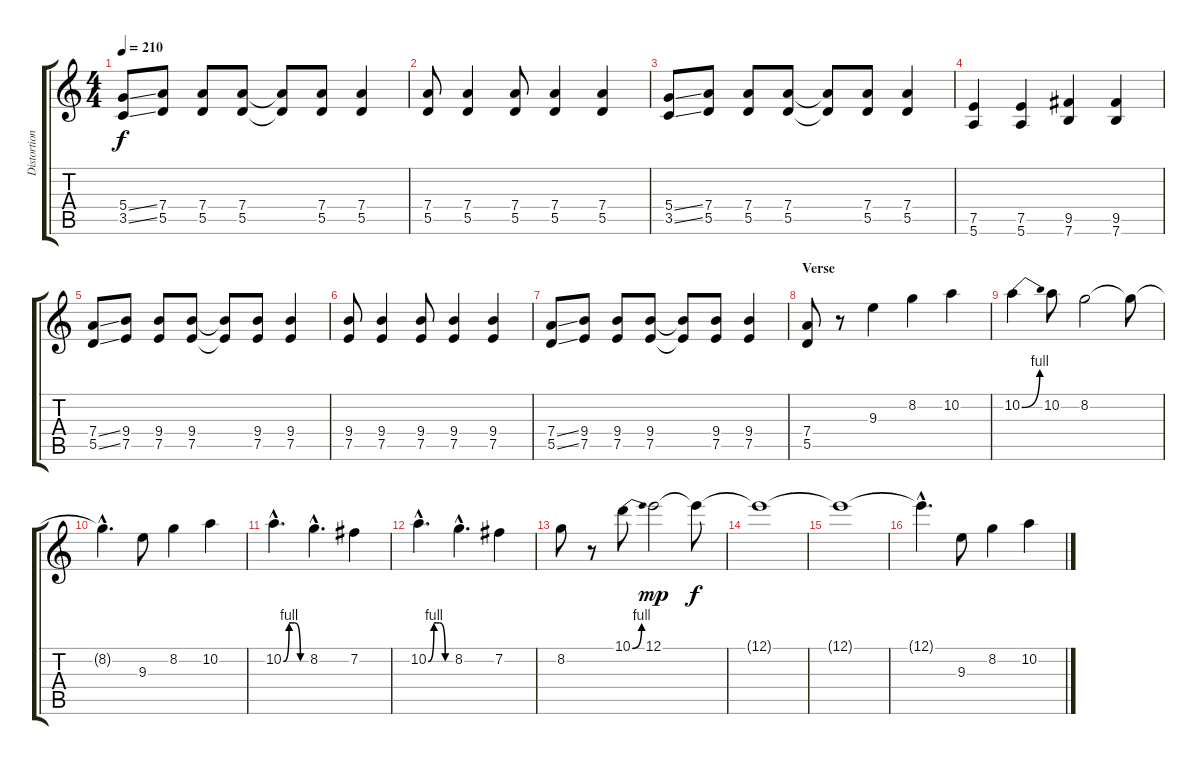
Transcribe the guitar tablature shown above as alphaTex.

\track ("Distortion Guitar 1" "Distortion") {instrument distortionguitar}
\staff {score tabs}
\tuning (E4 B3 G3 D3 A2 E2) {hide}
\ts (4 4)
\tempo 210
\clef g2
\ks c
(5.4{ss} 3.5{ss}).8{dy f} (7.4 5.5).8 (7.4 5.5).8 (7.4 5.5).8 (7.4{t} 5.5{t}).8 (7.4 5.5).8 (7.4 5.5).4 |
(7.4 5.5).8 (7.4 5.5).4 (7.4 5.5).8 (7.4 5.5).4 (7.4 5.5).4 |
(5.4{ss} 3.5{ss}).8 (7.4 5.5).8 (7.4 5.5).8 (7.4 5.5).8 (7.4{t} 5.5{t}).8 (7.4 5.5).8 (7.4 5.5).4 |
(7.5 5.6).4 (7.5 5.6).4 (9.5 7.6).4 (9.5 7.6).4 |
(7.4{ss} 5.5{ss}).8 (9.4 7.5).8 (9.4 7.5).8 (9.4 7.5).8 (9.4{t} 7.5{t}).8 (9.4 7.5).8 (9.4 7.5).4 |
(9.4 7.5).8 (9.4 7.5).4 (9.4 7.5).8 (9.4 7.5).4 (9.4 7.5).4 |
(7.4{ss} 5.5{ss}).8 (9.4 7.5).8 (9.4 7.5).8 (9.4 7.5).8 (9.4{t} 7.5{t}).8 (9.4 7.5).8 (9.4 7.5).4 |
\section ("" "Verse")
(7.4 5.5).8 r.8 9.3.4 8.2.4 10.2.4 |
10.2{be (bend 0 0 60 4)}.4 10.2.8 8.2.2 8.2{t}.8 |
8.2{hac t}.4{d} 9.3.8 8.2.4 10.2.4 |
10.2{be (custom 0 0 15 4 30 4 45 0 60 0) hac}.4{d} 8.2{hac}.4{d} 7.2.4 |
10.2{be (custom 0 0 15 4 30 4 45 0 60 0) hac}.4{d} 8.2{hac}.4{d} 7.2.4 |
8.2.8 r.8 10.1{be (bend 0 0 60 4)}.8 12.1.2{dy mp} 12.1{t}.8{dy f} |
12.1{t}.1 |
12.1{t}.1 |
12.1{hac t}.4{d} 9.3.8 8.2.4 10.2.4
